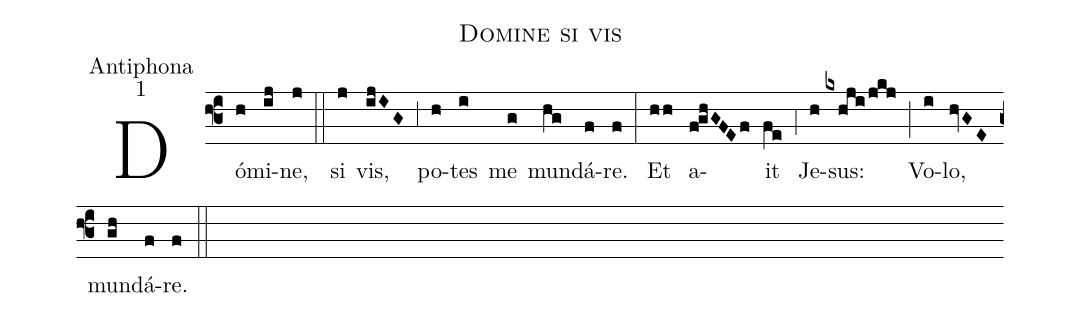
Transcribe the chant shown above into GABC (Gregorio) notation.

name:Domine si vis;
office-part:Antiphona;
mode:1;
%%
(f3) Dó(h)mi(ij)ne,(j) (::)
si(j) vis,(ijIG) (,3) po(h)tes(i) me(g) mun(hg)dá(f)re.(f) (:)
Et(hh) a(f!ghGFEf)it(fe) (,4) Je(h)sus:(kxhji/jkj) (;) Vo(i)lo,(hvGE) mun(gh)dá(f)re.(f) (::)
